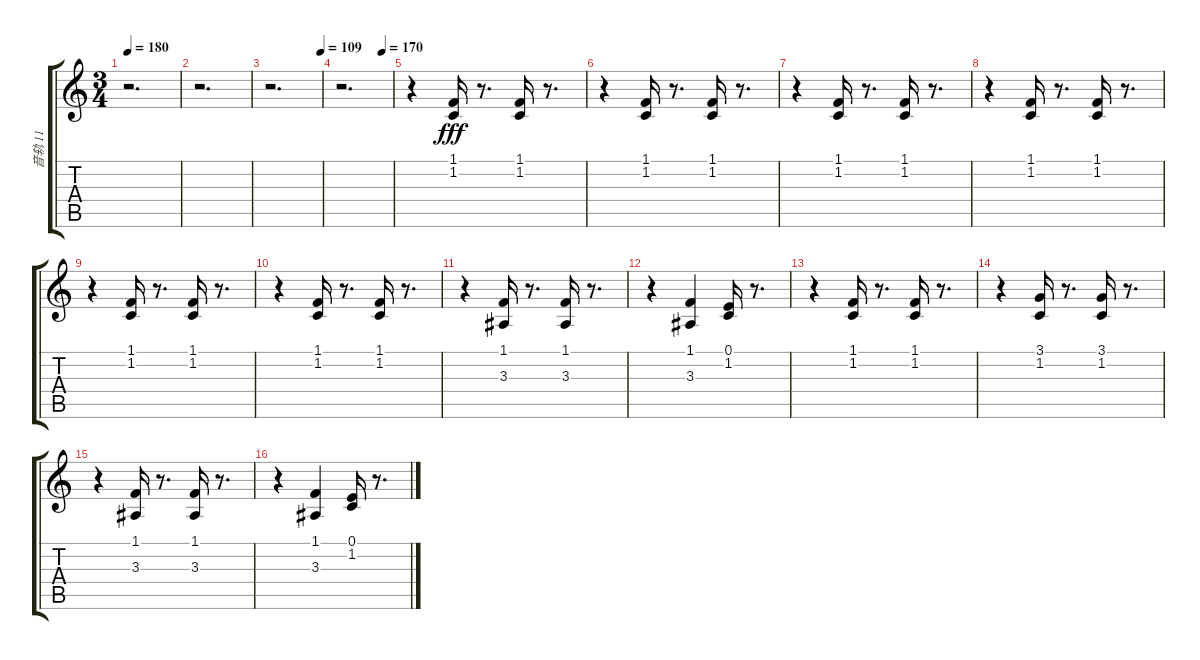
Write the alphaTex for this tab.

\track ("音轨 11" "音轨 11") {instrument frenchhorn}
\staff {score tabs}
\tuning (E4 B3 G3 D3 A2 E2) {hide}
\ts (3 4)
\tempo 180
\clef g2
\ks c
r.2{d dy fff} |
r.2{d} |
\tempo (109 0.9930555555555556)
r.2{d} |
\tempo (170 0.8055555555555556)
r.2{d} |
r.4 (1.1 1.2).16 r.8{d} (1.1 1.2).16 r.8{d} |
r.4 (1.1 1.2).16 r.8{d} (1.1 1.2).16 r.8{d} |
r.4 (1.1 1.2).16 r.8{d} (1.1 1.2).16 r.8{d} |
r.4 (1.1 1.2).16 r.8{d} (1.1 1.2).16 r.8{d} |
r.4 (1.1 1.2).16 r.8{d} (1.1 1.2).16 r.8{d} |
r.4 (1.1 1.2).16 r.8{d} (1.1 1.2).16 r.8{d} |
r.4 (1.1 3.3).16 r.8{d} (1.1 3.3).16 r.8{d} |
r.4 (1.1 3.3).4 (0.1 1.2).16 r.8{d} |
r.4 (1.1 1.2).16 r.8{d} (1.1 1.2).16 r.8{d} |
r.4 (3.1 1.2).16 r.8{d} (3.1 1.2).16 r.8{d} |
r.4 (1.1 3.3).16 r.8{d} (1.1 3.3).16 r.8{d} |
r.4 (1.1 3.3).4 (0.1 1.2).16 r.8{d}
